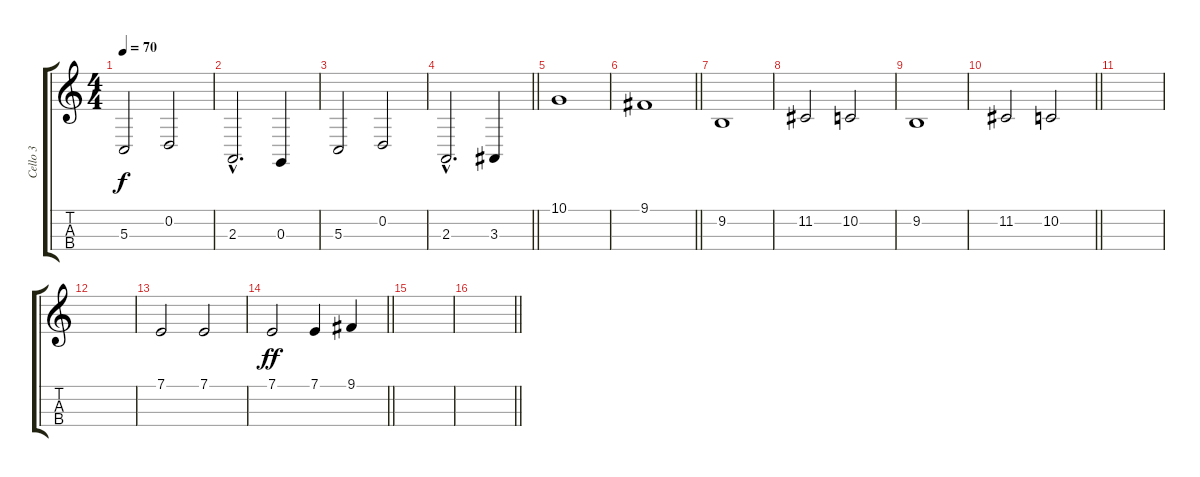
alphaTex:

\track ("Cello 3" "Cello 3") {instrument cello}
\staff {score tabs}
\tuning (A3 D3 G2 C2) {hide}
\ts (4 4)
\section ("" "")
\tempo 70
\clef g2
\ks c
5.3.2{dy f} 0.2.2 |
2.3{hac}.2{d} 0.3.4 |
5.3.2 0.2.2 |
\barLineRight lightlight
2.3{hac}.2{d} 3.3.4 |
10.1.1 |
\barLineRight lightlight
9.1.1 |
\section ("" "")
9.2.1 |
11.2.2 10.2.2 |
9.2.1 |
\barLineRight lightlight
11.2.2 10.2.2 |
|
|
7.1.2 7.1.2 |
\barLineRight lightlight
7.1.2{dy ff} 7.1.4 9.1.4 |
\section ("" "")
|
\barLineRight lightlight
